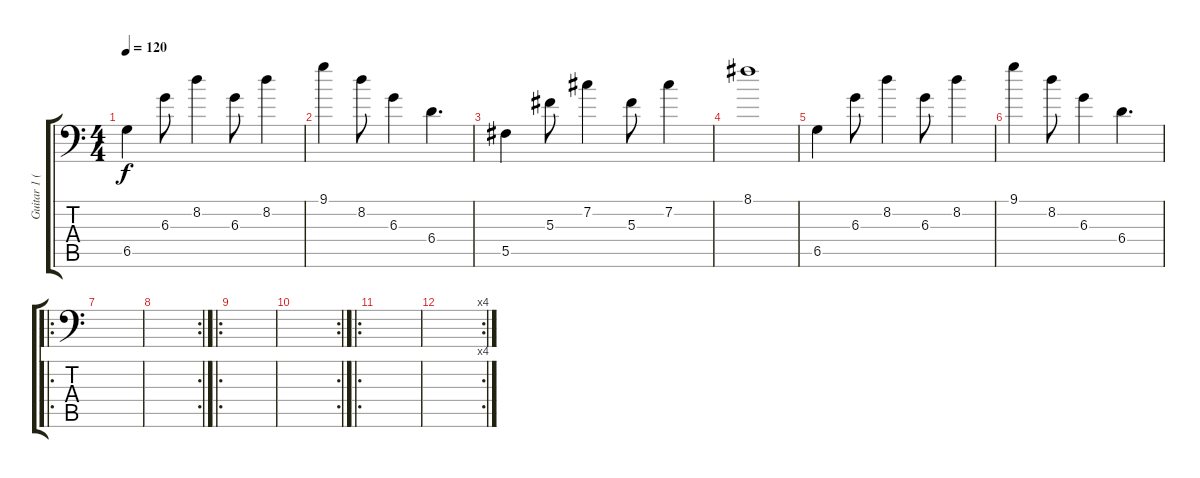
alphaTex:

\track ("Guitar 1 (Clean)" "Guitar 1 (") {instrument acousticguitarsteel}
\staff {score tabs}
\tuning (Bb3 Gb3 Db3 Ab2 Db2 Ab1) {hide}
\ts (4 4)
\tempo 120
\clef f4
\ks c
6.5.4{dy f} 6.3.8 8.2.4 6.3.8 8.2.4 |
9.1.4 8.2.8 6.3.4 6.4.4{d} |
5.5.4 5.3.8 7.2.4 5.3.8 7.2.4 |
8.1.1 |
6.5.4 6.3.8 8.2.4 6.3.8 8.2.4 |
9.1.4 8.2.8 6.3.4 6.4.4{d} |
\ro
|
\rc 2
|
\ro
|
\rc 2
|
\ro
|
\rc 4
